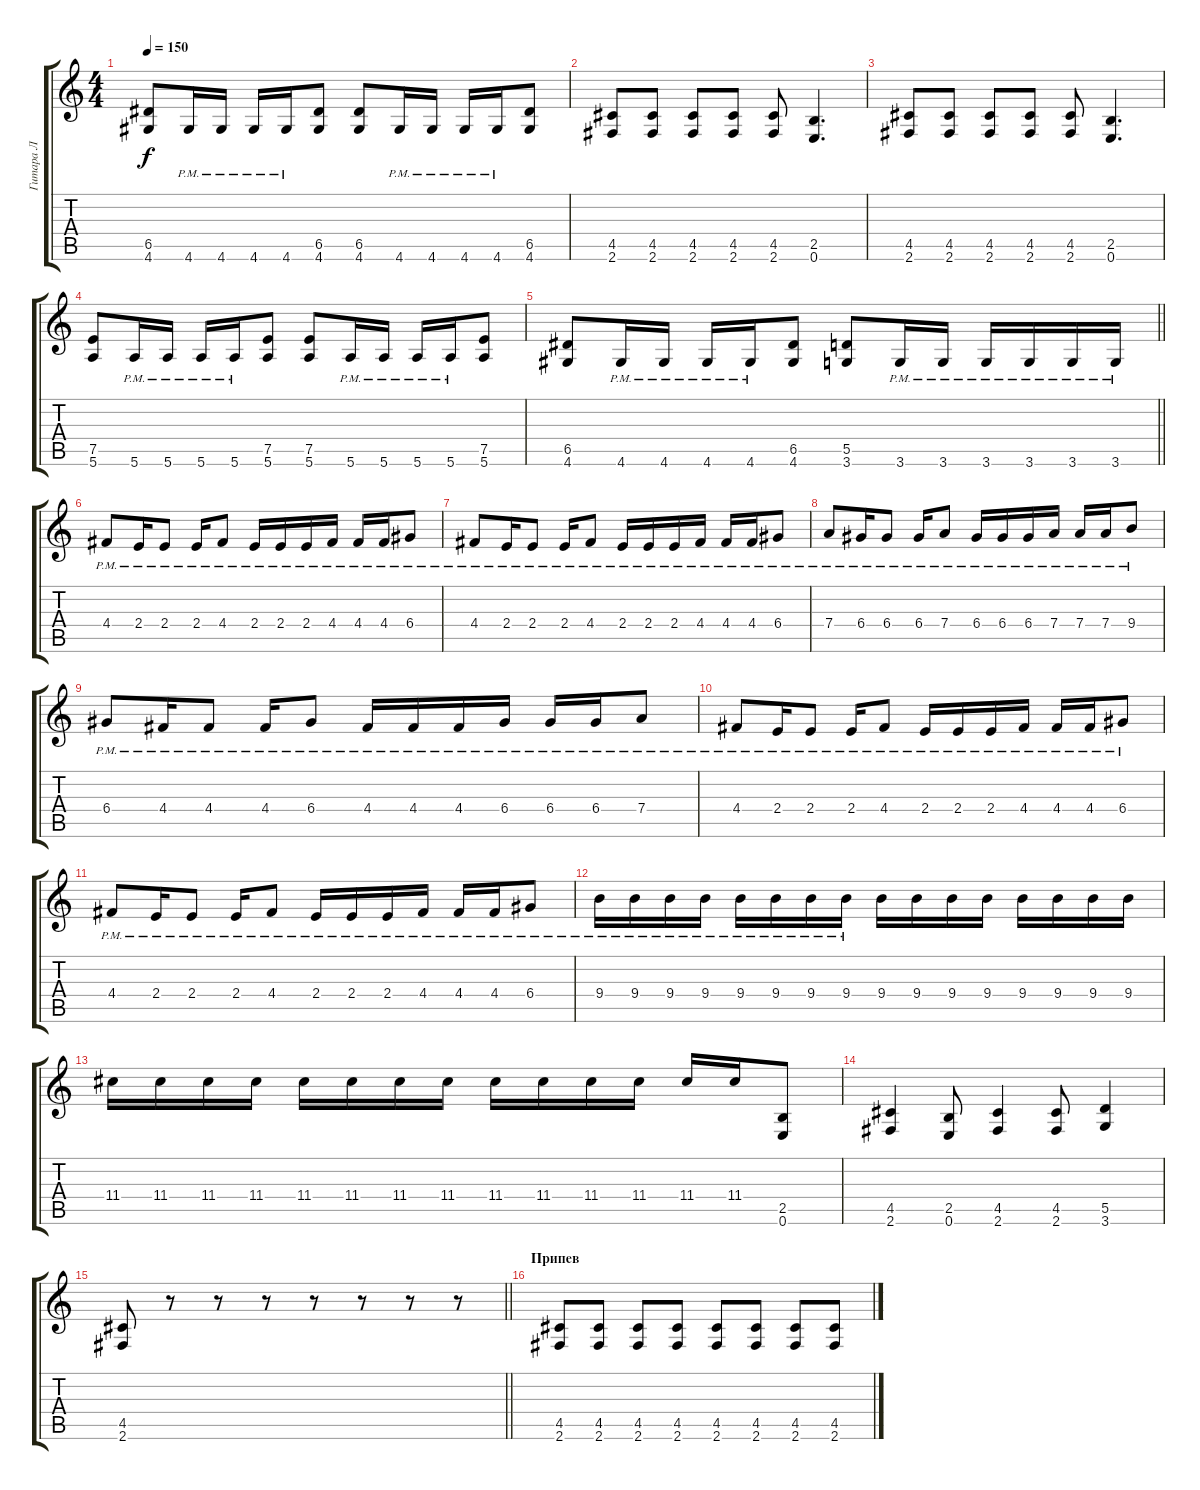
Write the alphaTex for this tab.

\track ("Гитара Л" "Гитара Л") {instrument distortionguitar}
\staff {score tabs}
\tuning (E4 B3 G3 D3 A2 E2) {hide}
\ts (4 4)
\tempo 150
\clef g2
\ks c
(6.5 4.6).8{dy f} 4.6{pm}.16 4.6{pm}.16 4.6{pm}.16 4.6{pm}.16 (6.5 4.6).8 (6.5 4.6).8 4.6{pm}.16 4.6{pm}.16 4.6{pm}.16 4.6{pm}.16 (6.5 4.6).8 |
(4.5 2.6).8 (4.5 2.6).8 (4.5 2.6).8 (4.5 2.6).8 (4.5 2.6).8 (2.5 0.6).4{d} |
(4.5 2.6).8 (4.5 2.6).8 (4.5 2.6).8 (4.5 2.6).8 (4.5 2.6).8 (2.5 0.6).4{d} |
(7.5 5.6).8 5.6{pm}.16 5.6{pm}.16 5.6{pm}.16 5.6{pm}.16 (7.5 5.6).8 (7.5 5.6).8 5.6{pm}.16 5.6{pm}.16 5.6{pm}.16 5.6{pm}.16 (7.5 5.6).8 |
\barLineRight lightlight
(6.5 4.6).8 4.6{pm}.16 4.6{pm}.16 4.6{pm}.16 4.6{pm}.16 (6.5 4.6).8 (5.5 3.6).8 3.6{pm}.16 3.6{pm}.16 3.6{pm}.16 3.6{pm}.16 3.6{pm}.16 3.6{pm}.16 |
\section ("" " ")
4.4{pm}.8 2.4{pm}.16 2.4{pm}.8 2.4{pm}.16 4.4{pm}.8 2.4{pm}.16 2.4{pm}.16 2.4{pm}.16 4.4{pm}.16 4.4{pm}.16 4.4{pm}.16 6.4{pm}.8 |
4.4{pm}.8 2.4{pm}.16 2.4{pm}.8 2.4{pm}.16 4.4{pm}.8 2.4{pm}.16 2.4{pm}.16 2.4{pm}.16 4.4{pm}.16 4.4{pm}.16 4.4{pm}.16 6.4{pm}.8 |
7.4{pm}.8 6.4{pm}.16 6.4{pm}.8 6.4{pm}.16 7.4{pm}.8 6.4{pm}.16 6.4{pm}.16 6.4{pm}.16 7.4{pm}.16 7.4{pm}.16 7.4{pm}.16 9.4{pm}.8 |
6.4{pm}.8 4.4{pm}.16 4.4{pm}.8 4.4{pm}.16 6.4{pm}.8 4.4{pm}.16 4.4{pm}.16 4.4{pm}.16 6.4{pm}.16 6.4{pm}.16 6.4{pm}.16 7.4{pm}.8 |
4.4{pm}.8 2.4{pm}.16 2.4{pm}.8 2.4{pm}.16 4.4{pm}.8 2.4{pm}.16 2.4{pm}.16 2.4{pm}.16 4.4{pm}.16 4.4{pm}.16 4.4{pm}.16 6.4{pm}.8 |
4.4{pm}.8 2.4{pm}.16 2.4{pm}.8 2.4{pm}.16 4.4{pm}.8 2.4{pm}.16 2.4{pm}.16 2.4{pm}.16 4.4{pm}.16 4.4{pm}.16 4.4{pm}.16 6.4{pm}.8 |
9.4{pm}.16 9.4{pm}.16 9.4{pm}.16 9.4{pm}.16 9.4{pm}.16 9.4{pm}.16 9.4{pm}.16 9.4{pm}.16 9.4.16 9.4.16 9.4.16 9.4.16 9.4.16 9.4.16 9.4.16 9.4.16 |
11.4.16 11.4.16 11.4.16 11.4.16 11.4.16 11.4.16 11.4.16 11.4.16 11.4.16 11.4.16 11.4.16 11.4.16 11.4.16 11.4.16 (2.5 0.6).8 |
(4.5 2.6).4 (2.5 0.6).8 (4.5 2.6).4 (4.5 2.6).8 (5.5 3.6).4 |
\barLineRight lightlight
(4.5 2.6).8 r.8 r.8 r.8 r.8 r.8 r.8 r.8 |
\section ("" "Припев")
(4.5 2.6).8 (4.5 2.6).8 (4.5 2.6).8 (4.5 2.6).8 (4.5 2.6).8 (4.5 2.6).8 (4.5 2.6).8 (4.5 2.6).8
